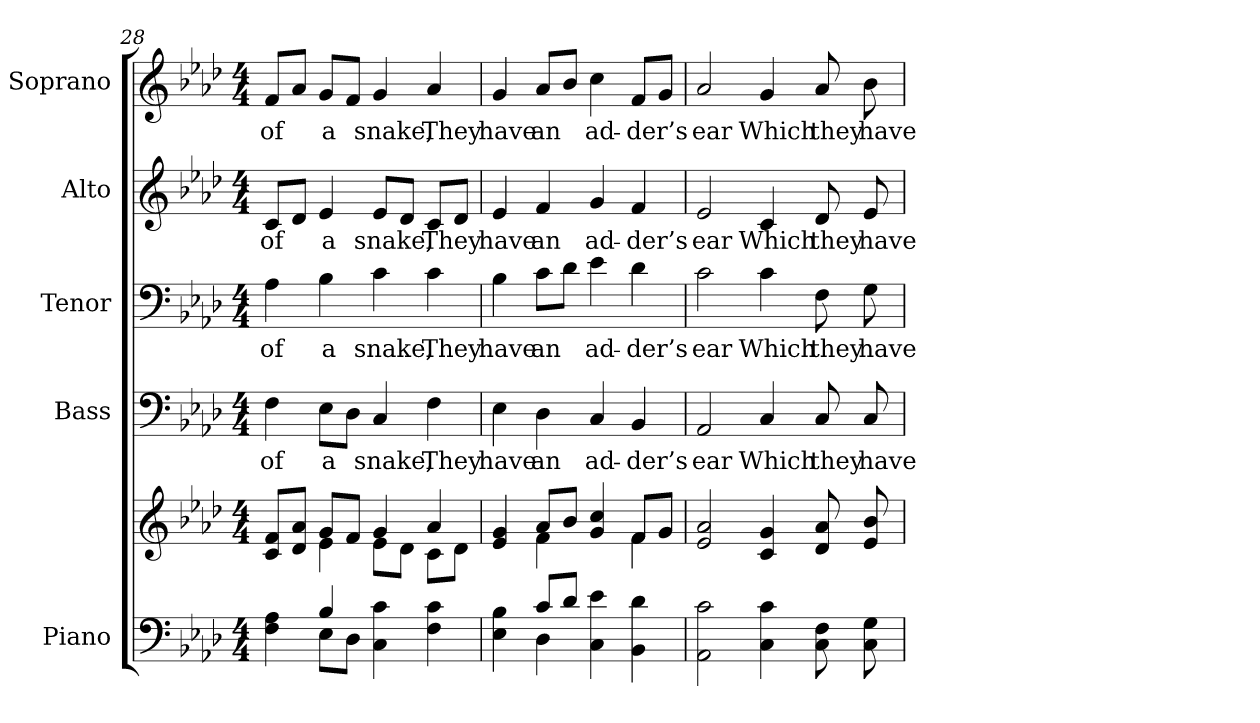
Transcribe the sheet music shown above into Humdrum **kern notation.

**kern	**kern	**kern	**text	**kern	**text	**kern	**text	**kern	**text
*part5	*part5	*part4	*part4	*part3	*part3	*part2	*part2	*part1	*part1
*staff6	*staff5	*staff4	*staff4	*staff3	*staff3	*staff2	*staff2	*staff1	*staff1
*I"Piano	*	*I"Bass	*	*I"Tenor	*	*I"Alto	*	*I"Soprano	*
*I'Pno.	*	*I'B.	*	*I'T.	*	*I'A.	*	*I'S.	*
*clefF4	*clefG2	*clefF4	*	*clefF4	*	*clefG2	*	*clefG2	*
*k[b-e-a-d-]	*k[b-e-a-d-]	*k[b-e-a-d-]	*	*k[b-e-a-d-]	*	*k[b-e-a-d-]	*	*k[b-e-a-d-]	*
*A-:	*A-:	*A-:	*	*A-:	*	*A-:	*	*A-:	*
*M4/4	*M4/4	*M4/4	*	*M4/4	*	*M4/4	*	*M4/4	*
=28	=28	=28	=28	=28	=28	=28	=28	=28	=28
*^	*^	*	*	*	*	*	*	*	*
!	!	!	!	!	!LO:LY:b:color=#000000	!	!	!	!	!	!
!	!	!	!	!	!	!	!LO:LY:b:color=#000000	!	!	!	!
!	!	!	!	!	!	!	!	!	!LO:LY:b:color=#000000	!	!
!	!	!	!	!	!	!	!	!	!	!	!LO:LY:b:color=#000000
4Fi\ 4A-i	4ryy	8ci/ 8fiL	4ryy	4Fi\	of	4A-i\	of	8ci/L	of	8fi/L	of
.	.	8d-i/ 8a-iJ	.	.	.	.	.	8d-i/J	.	8a-i/J	.
!	!	!	!	!	!LO:LY:b:color=#000000	!	!	!	!	!	!
!	!	!	!	!	!	!	!LO:LY:b:color=#000000	!	!	!	!
!	!	!	!	!	!	!	!	!	!LO:LY:b:color=#000000	!	!
!	!	!	!	!	!	!	!	!	!	!	!LO:LY:b:color=#000000
4B-i/	8E-i\L	8gi/L	4e-i\	8E-i\L	a	4B-i\	a	4e-i/	a	8gi/L	a
.	8D-i\J	8fi/J	.	8D-i\J	.	.	.	.	.	8fi/J	.
!	!	!	!	!	!LO:LY:b:color=#000000	!	!	!	!	!	!
!	!	!	!	!	!	!	!LO:LY:b:color=#000000	!	!	!	!
!	!	!	!	!	!	!	!	!	!LO:LY:b:color=#000000	!	!
!	!	!	!	!	!	!	!	!	!	!	!LO:LY:b:color=#000000
4Ci\ 4ci	2ryy	4gi/	8e-i\L	4Ci/	snake,	4ci\	snake,	8e-i/L	snake,	4gi/	snake,
.	.	.	8d-i\J	.	.	.	.	8d-i/J	.	.	.
!	!	!	!	!	!LO:LY:b:color=#000000	!	!	!	!	!	!
!	!	!	!	!	!	!	!LO:LY:b:color=#000000	!	!	!	!
!	!	!	!	!	!	!	!	!	!LO:LY:b:color=#000000	!	!
!	!	!	!	!	!	!	!	!	!	!	!LO:LY:b:color=#000000
4Fi\ 4ci	.	4a-i/	8ci\L	4Fi\	They	4ci\	They	8ci/L	They	4a-i/	They
.	.	.	8d-i\J	.	.	.	.	8d-i/J	.	.	.
!!LO:PB:g=z
=29	=29	=29	=29	=29	=29	=29	=29	=29	=29	=29	=29
!	!	!	!	!	!LO:LY:b:color=#000000	!	!	!	!	!	!
!	!	!	!	!	!	!	!LO:LY:b:color=#000000	!	!	!	!
!	!	!	!	!	!	!	!	!	!LO:LY:b:color=#000000	!	!
!	!	!	!	!	!	!	!	!	!	!	!LO:LY:b:color=#000000
4E-i\ 4B-i	4ryy	4e-i/ 4gi	4ryy	4E-i\	have	4B-i\	have	4e-i/	have	4gi/	have
!	!	!	!	!	!LO:LY:b:color=#000000	!	!	!	!	!	!
!	!	!	!	!	!	!	!LO:LY:b:color=#000000	!	!	!	!
!	!	!	!	!	!	!	!	!	!LO:LY:b:color=#000000	!	!
!	!	!	!	!	!	!	!	!	!	!	!LO:LY:b:color=#000000
8ci/L	4D-i\	8a-i/L	4fi\	4D-i\	an	8ci\L	an	4fi/	an	8a-i/L	an
8d-i/J	.	8b-i/J	.	.	.	8d-i\J	.	.	.	8b-i/J	.
!	!	!	!	!	!LO:LY:b:color=#000000	!	!	!	!	!	!
!	!	!	!	!	!	!	!LO:LY:b:color=#000000	!	!	!	!
!	!	!	!	!	!	!	!	!	!LO:LY:b:color=#000000	!	!
!	!	!	!	!	!	!	!	!	!	!	!LO:LY:b:color=#000000
4Ci\ 4e-i	2ryy	4gi/ 4cci	4ryy	4Ci/	ad-	4e-i\	ad-	4gi/	ad-	4cci\	ad-
!	!	!	!	!	!LO:LY:b:color=#000000	!	!	!	!	!	!
!	!	!	!	!	!	!	!LO:LY:b:color=#000000	!	!	!	!
!	!	!	!	!	!	!	!	!	!LO:LY:b:color=#000000	!	!
!	!	!	!	!	!	!	!	!	!	!	!LO:LY:b:color=#000000
4BB-i\ 4d-i	.	8fi/L	4fi\	4BB-i/	-der’s	4d-i\	-der’s	4fi/	-der’s	8fi/L	-der’s
.	.	8gi/J	.	.	.	.	.	.	.	8gi/J	.
*v	*v	*	*	*	*	*	*	*	*	*	*
*	*v	*v	*	*	*	*	*	*	*	*
=30	=30	=30	=30	=30	=30	=30	=30	=30	=30
!	!	!	!LO:LY:b:color=#000000	!	!	!	!	!	!
!	!	!	!	!	!LO:LY:b:color=#000000	!	!	!	!
!	!	!	!	!	!	!	!LO:LY:b:color=#000000	!	!
!	!	!	!	!	!	!	!	!	!LO:LY:b:color=#000000
2AA-i\ 2ci	2e-i/ 2a-i	2AA-i/	ear	2ci\	ear	2e-i/	ear	2a-i/	ear
!	!	!	!LO:LY:b:color=#000000	!	!	!	!	!	!
!	!	!	!	!	!LO:LY:b:color=#000000	!	!	!	!
!	!	!	!	!	!	!	!LO:LY:b:color=#000000	!	!
!	!	!	!	!	!	!	!	!	!LO:LY:b:color=#000000
4Ci\ 4ci	4ci/ 4gi	4Ci/	Which	4ci\	Which	4ci/	Which	4gi/	Which
!	!	!	!LO:LY:b:color=#000000	!	!	!	!	!	!
!	!	!	!	!	!LO:LY:b:color=#000000	!	!	!	!
!	!	!	!	!	!	!	!LO:LY:b:color=#000000	!	!
!	!	!	!	!	!	!	!	!	!LO:LY:b:color=#000000
8Ci\ 8Fi	8d-i/ 8a-i	8Ci/	they	8Fi\	they	8d-i/	they	8a-i/	they
!	!	!	!LO:LY:b:color=#000000	!	!	!	!	!	!
!	!	!	!	!	!LO:LY:b:color=#000000	!	!	!	!
!	!	!	!	!	!	!	!LO:LY:b:color=#000000	!	!
!	!	!	!	!	!	!	!	!	!LO:LY:b:color=#000000
8Ci\ 8Gi	8e-i/ 8b-i	8Ci/	have	8Gi\	have	8e-i/	have	8b-i\	have
=	=	=	=	=	=	=	=	=	=
*-	*-	*-	*-	*-	*-	*-	*-	*-	*-
